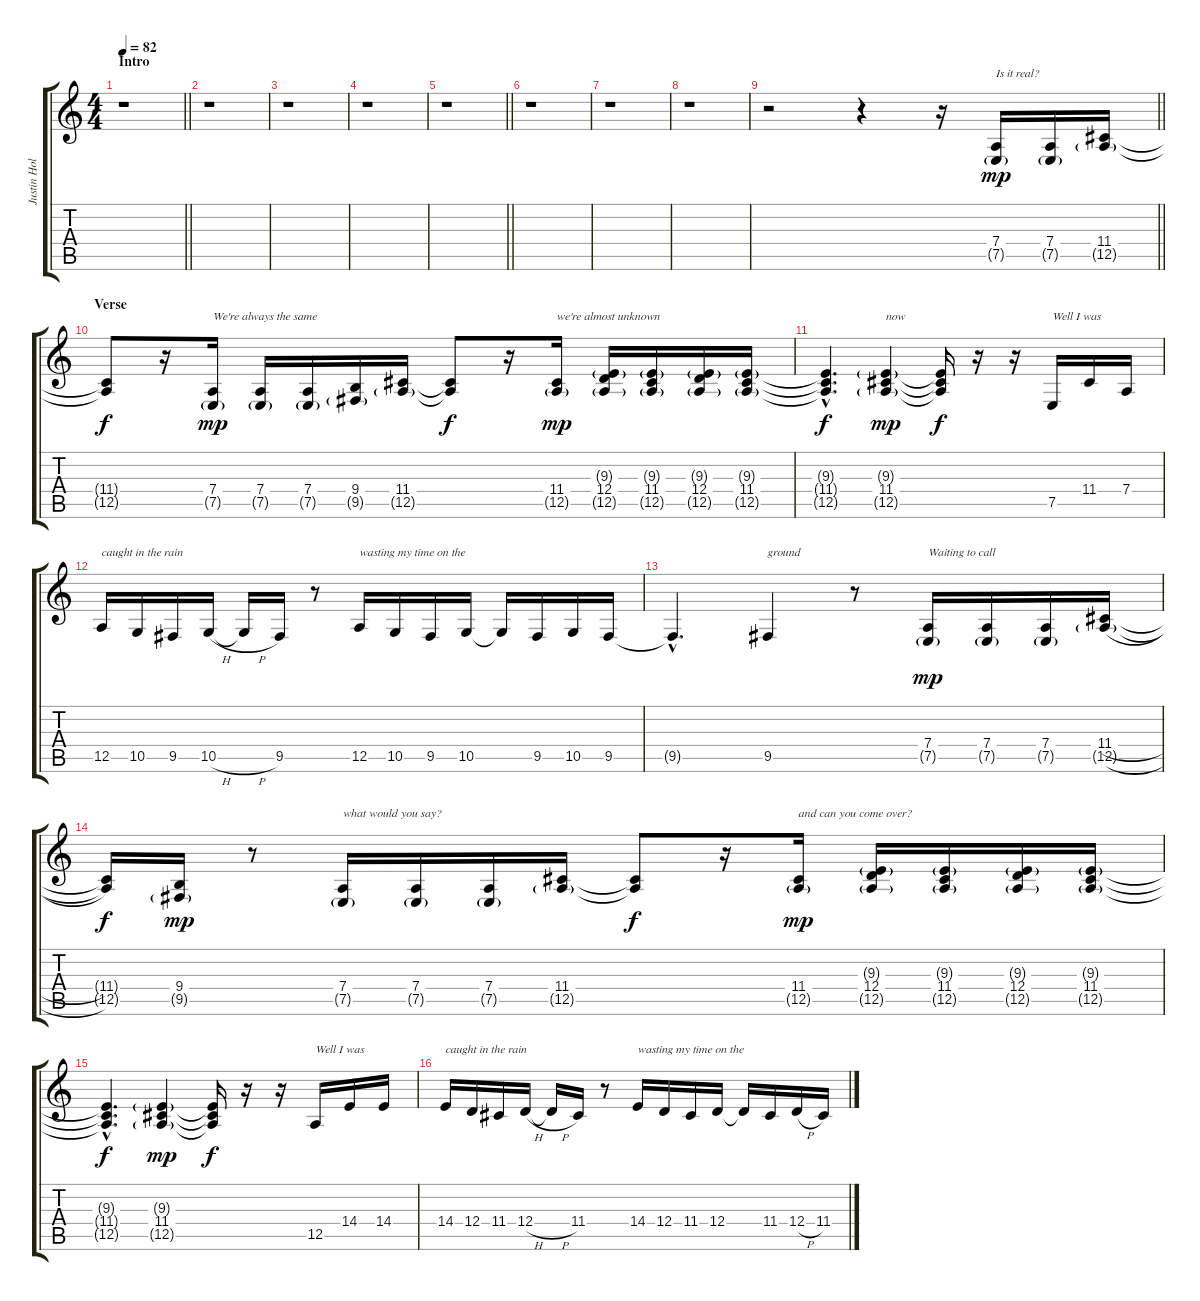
\track ("Justin Holman (Lead Vocals)" "Justin Hol") {instrument violin}
\staff {score tabs}
\tuning (E4 B3 G3 D3 A2 D2) {hide}
\ts (4 4)
\section ("" "Intro")
\tempo 82
\clef g2
\barLineRight lightlight
\ks c
r.1{dy mp instrument violin} |
r.1 |
r.1 |
r.1 |
\barLineRight lightlight
r.1 |
r.1 |
r.1 |
r.1 |
\barLineRight lightlight
r.2 r.4 r.16 (7.4 7.5{g}).16{txt "Is it real?"} (7.4 7.5{g}).16 (11.4 12.5{g}).16 |
\section ("" "Verse")
(11.4{t} 12.5{t}).8{dy f} r.16 (7.4 7.5{g}).16{txt "We're always the same" dy mp} (7.4 7.5{g}).16 (7.4 7.5{g}).16 (9.4 9.5{g}).16 (11.4 12.5{g}).16 (11.4{t} 12.5{t}).8{dy f} r.16 (11.4 12.5{g}).16{txt "we're almost unknown" dy mp} (9.3{g} 12.4 12.5{g}).16 (9.3{g} 11.4 12.5{g}).16 (9.3{g} 12.4 12.5{g}).16 (9.3{g} 11.4 12.5{g}).16 |
(9.3{hac t} 11.4{hac t} 12.5{hac t}).4{d dy f} (9.3{g} 11.4 12.5{g}).4{txt "now" dy mp} (9.3{t} 11.4{t} 12.5{t}).16{dy f} r.16 r.16 7.5.16{txt "Well I was"} 11.4.16 7.4.16 |
12.5.16{txt "caught in the rain"} 10.5.16 9.5.16 10.5{h}.16 10.5{h t}.16 9.5.16 r.8 12.5.16{txt "wasting my time on the"} 10.5.16 9.5.16 10.5.16 10.5{t}.16 9.5.16 10.5.16 9.5.16 |
9.5{hac t}.4{d} 9.5.4{txt "ground"} r.8 (7.4 7.5{g}).16{txt "Waiting to call" dy mp} (7.4 7.5{g}).16 (7.4 7.5{g}).16 (11.4{h} 12.5{h g}).16 |
(11.4{t} 12.5{t}).16{dy f} (9.4 9.5{g}).16{dy mp} r.8 (7.4 7.5{g}).16{txt "what would you say?"} (7.4 7.5{g}).16 (7.4 7.5{g}).16 (11.4 12.5{g}).16 (11.4{t} 12.5{t}).8{dy f} r.16 (11.4 12.5{g}).16{txt "and can you come over?" dy mp} (9.3{g} 12.4 12.5{g}).16 (9.3{g} 11.4 12.5{g}).16 (9.3{g} 12.4 12.5{g}).16 (9.3{g} 11.4 12.5{g}).16 |
(9.3{hac t} 11.4{hac t} 12.5{hac t}).4{d dy f} (9.3{g} 11.4 12.5{g}).4{dy mp} (9.3{t} 11.4{t} 12.5{t}).16{dy f} r.16 r.16 12.5.16{txt "Well I was"} 14.4.16 14.4.16 |
14.4.16{txt "caught in the rain"} 12.4.16 11.4.16 12.4{h}.16 12.4{h t}.16 11.4.16 r.8 14.4.16{txt "wasting my time on the"} 12.4.16 11.4.16 12.4.16 12.4{t}.16 11.4.16 12.4{h}.16 11.4.16
